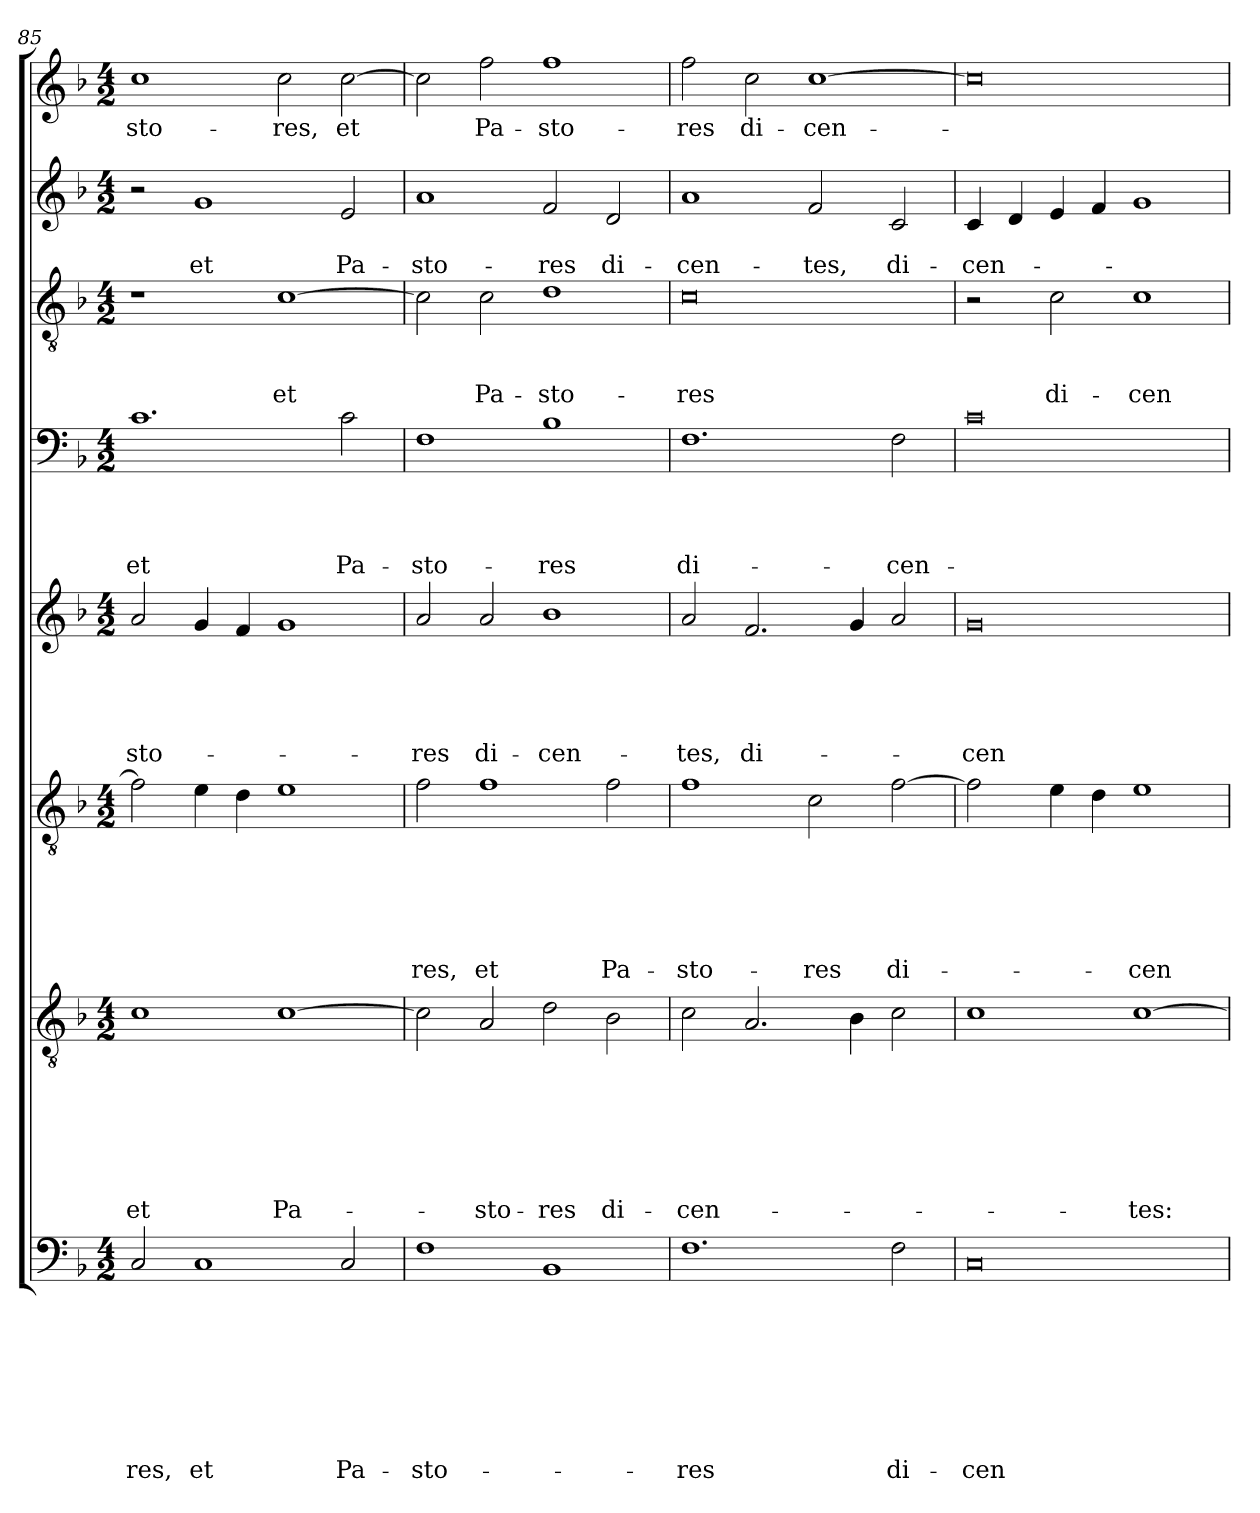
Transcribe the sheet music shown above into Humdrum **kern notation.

**kern	**text	**text	**text	**text	**text	**text	**text	**text	**kern	**text	**text	**text	**text	**text	**text	**text	**kern	**text	**text	**text	**text	**text	**text	**kern	**text	**text	**text	**text	**text	**kern	**text	**text	**text	**text	**kern	**text	**text	**text	**kern	**text	**text	**kern	**text
*part8	*part8	*part8	*part8	*part8	*part8	*part8	*part8	*part8	*part7	*part7	*part7	*part7	*part7	*part7	*part7	*part7	*part6	*part6	*part6	*part6	*part6	*part6	*part6	*part5	*part5	*part5	*part5	*part5	*part5	*part4	*part4	*part4	*part4	*part4	*part3	*part3	*part3	*part3	*part2	*part2	*part2	*part1	*part1
*staff8	*staff8	*staff8	*staff8	*staff8	*staff8	*staff8	*staff8	*staff8	*staff7	*staff7	*staff7	*staff7	*staff7	*staff7	*staff7	*staff7	*staff6	*staff6	*staff6	*staff6	*staff6	*staff6	*staff6	*staff5	*staff5	*staff5	*staff5	*staff5	*staff5	*staff4	*staff4	*staff4	*staff4	*staff4	*staff3	*staff3	*staff3	*staff3	*staff2	*staff2	*staff2	*staff1	*staff1
*clefF4	*	*	*	*	*	*	*	*	*clefGv2	*	*	*	*	*	*	*	*clefGv2	*	*	*	*	*	*	*clefG2	*	*	*	*	*	*clefF4	*	*	*	*	*clefGv2	*	*	*	*clefG2	*	*	*clefG2	*
*k[b-]	*	*	*	*	*	*	*	*	*k[b-]	*	*	*	*	*	*	*	*k[b-]	*	*	*	*	*	*	*k[b-]	*	*	*	*	*	*k[b-]	*	*	*	*	*k[b-]	*	*	*	*k[b-]	*	*	*k[b-]	*
*d:	*	*	*	*	*	*	*	*	*d:	*	*	*	*	*	*	*	*d:	*	*	*	*	*	*	*d:	*	*	*	*	*	*d:	*	*	*	*	*d:	*	*	*	*d:	*	*	*d:	*
*M4/2	*	*	*	*	*	*	*	*	*M4/2	*	*	*	*	*	*	*	*M4/2	*	*	*	*	*	*	*M4/2	*	*	*	*	*	*M4/2	*	*	*	*	*M4/2	*	*	*	*M4/2	*	*	*M4/2	*
=85	=85	=85	=85	=85	=85	=85	=85	=85	=85	=85	=85	=85	=85	=85	=85	=85	=85	=85	=85	=85	=85	=85	=85	=85	=85	=85	=85	=85	=85	=85	=85	=85	=85	=85	=85	=85	=85	=85	=85	=85	=85	=85	=85
!	!	!	!	!	!	!	!	!LO:LY:b	!	!	!	!	!	!	!	!LO:LY:b	!	!	!	!	!	!	!	!	!	!	!	!	!LO:LY:b	!	!	!	!	!LO:LY:b	!	!	!	!	!	!	!	!	!LO:LY:b
2C/	.	.	.	.	.	.	.	-res,	1c	.	.	.	.	.	.	et	2f\]	.	.	.	.	.	.	2a/	.	.	.	.	-sto-	1.c	.	.	.	et	1r	.	.	.	2r	.	.	1cc	-sto-
!	!	!	!	!	!	!	!	!LO:LY:b	!	!	!	!	!	!	!	!	!	!	!	!	!	!	!	!	!	!	!	!	!	!	!	!	!	!	!	!	!	!	!	!	!LO:LY:b	!	!
1C	.	.	.	.	.	.	.	et	.	.	.	.	.	.	.	.	4e\	.	.	.	.	.	.	4g/	.	.	.	.	.	.	.	.	.	.	.	.	.	.	1g	.	et	.	.
.	.	.	.	.	.	.	.	.	.	.	.	.	.	.	.	.	4d\	.	.	.	.	.	.	4f/	.	.	.	.	.	.	.	.	.	.	.	.	.	.	.	.	.	.	.
!	!	!	!	!	!	!	!	!	!	!	!	!	!	!	!	!LO:LY:b	!	!	!	!	!	!	!	!	!	!	!	!	!	!	!	!	!	!	!	!	!	!LO:LY:b	!	!	!	!	!LO:LY:b
.	.	.	.	.	.	.	.	.	[1c	.	.	.	.	.	.	Pa-	1e	.	.	.	.	.	.	1g	.	.	.	.	.	.	.	.	.	.	[1c	.	.	et	.	.	.	2cc\	-res,
!	!	!	!	!	!	!	!	!LO:LY:b	!	!	!	!	!	!	!	!	!	!	!	!	!	!	!	!	!	!	!	!	!	!	!	!	!	!LO:LY:b	!	!	!	!	!	!	!LO:LY:b	!	!LO:LY:b
2C/	.	.	.	.	.	.	.	Pa-	.	.	.	.	.	.	.	.	.	.	.	.	.	.	.	.	.	.	.	.	.	2c\	.	.	.	Pa-	.	.	.	.	2e/	.	Pa-	[2cc\	et
=86	=86	=86	=86	=86	=86	=86	=86	=86	=86	=86	=86	=86	=86	=86	=86	=86	=86	=86	=86	=86	=86	=86	=86	=86	=86	=86	=86	=86	=86	=86	=86	=86	=86	=86	=86	=86	=86	=86	=86	=86	=86	=86	=86
!	!	!	!	!	!	!	!	!LO:LY:b	!	!	!	!	!	!	!	!	!	!	!	!	!	!	!LO:LY:b	!	!	!	!	!	!LO:LY:b	!	!	!	!	!LO:LY:b	!	!	!	!	!	!	!LO:LY:b	!	!
1F	.	.	.	.	.	.	.	-sto-	2c\]	.	.	.	.	.	.	.	2f\	.	.	.	.	.	-res,	2a/	.	.	.	.	-res	1F	.	.	.	-sto-	2c\]	.	.	.	1a	.	-sto-	2cc\]	.
!	!	!	!	!	!	!	!	!	!	!	!	!	!	!	!	!LO:LY:b	!	!	!	!	!	!	!LO:LY:b	!	!	!	!	!	!LO:LY:b	!	!	!	!	!	!	!	!	!LO:LY:b	!	!	!	!	!LO:LY:b
.	.	.	.	.	.	.	.	.	2A/	.	.	.	.	.	.	-sto-	1f	.	.	.	.	.	et	2a/	.	.	.	.	di-	.	.	.	.	.	2c\	.	.	Pa-	.	.	.	2ff\	Pa-
!	!	!	!	!	!	!	!	!	!	!	!	!	!	!	!	!LO:LY:b	!	!	!	!	!	!	!	!	!	!	!	!	!LO:LY:b	!	!	!	!	!LO:LY:b	!	!	!	!LO:LY:b	!	!	!LO:LY:b	!	!LO:LY:b
1BB-	.	.	.	.	.	.	.	.	2d\	.	.	.	.	.	.	-res	.	.	.	.	.	.	.	1b-	.	.	.	.	-cen-	1B-	.	.	.	-res	1d	.	.	-sto-	2f/	.	-res	1ff	-sto-
!	!	!	!	!	!	!	!	!	!	!	!	!	!	!	!	!LO:LY:b	!	!	!	!	!	!	!LO:LY:b	!	!	!	!	!	!	!	!	!	!	!	!	!	!	!	!	!	!LO:LY:b	!	!
.	.	.	.	.	.	.	.	.	2B-\	.	.	.	.	.	.	di-	2f\	.	.	.	.	.	Pa-	.	.	.	.	.	.	.	.	.	.	.	.	.	.	.	2d/	.	di-	.	.
!!LO:PB:g=z
=87	=87	=87	=87	=87	=87	=87	=87	=87	=87	=87	=87	=87	=87	=87	=87	=87	=87	=87	=87	=87	=87	=87	=87	=87	=87	=87	=87	=87	=87	=87	=87	=87	=87	=87	=87	=87	=87	=87	=87	=87	=87	=87	=87
!	!	!	!	!	!	!	!	!LO:LY:b	!	!	!	!	!	!	!	!LO:LY:b	!	!	!	!	!	!	!LO:LY:b	!	!	!	!	!	!LO:LY:b	!	!	!	!	!LO:LY:b	!	!	!	!LO:LY:b	!	!	!LO:LY:b	!	!LO:LY:b
1.F	.	.	.	.	.	.	.	-res	2c\	.	.	.	.	.	.	-cen-	1f	.	.	.	.	.	-sto-	2a/	.	.	.	.	-tes,	1.F	.	.	.	di-	0c	.	.	-res	1a	.	-cen-	2ff\	-res
!	!	!	!	!	!	!	!	!	!	!	!	!	!	!	!	!	!	!	!	!	!	!	!	!	!	!	!	!	!LO:LY:b	!	!	!	!	!	!	!	!	!	!	!	!	!	!LO:LY:b
.	.	.	.	.	.	.	.	.	2.A/	.	.	.	.	.	.	.	.	.	.	.	.	.	.	2.f/	.	.	.	.	di-	.	.	.	.	.	.	.	.	.	.	.	.	2cc\	di-
!	!	!	!	!	!	!	!	!	!	!	!	!	!	!	!	!	!	!	!	!	!	!	!LO:LY:b	!	!	!	!	!	!	!	!	!	!	!	!	!	!	!	!	!	!LO:LY:b	!	!LO:LY:b
.	.	.	.	.	.	.	.	.	.	.	.	.	.	.	.	.	2c\	.	.	.	.	.	-res	.	.	.	.	.	.	.	.	.	.	.	.	.	.	.	2f/	.	-tes,	[1cc	-cen-
.	.	.	.	.	.	.	.	.	4B-\	.	.	.	.	.	.	.	.	.	.	.	.	.	.	4g/	.	.	.	.	.	.	.	.	.	.	.	.	.	.	.	.	.	.	.
!	!	!	!	!	!	!	!	!LO:LY:b	!	!	!	!	!	!	!	!	!	!	!	!	!	!	!LO:LY:b	!	!	!	!	!	!	!	!	!	!	!LO:LY:b	!	!	!	!	!	!	!LO:LY:b	!	!
2F\	.	.	.	.	.	.	.	di-	2c\	.	.	.	.	.	.	.	[2f\	.	.	.	.	.	di-	2a/	.	.	.	.	.	2F\	.	.	.	-cen-	.	.	.	.	2c/	.	di-	.	.
=88	=88	=88	=88	=88	=88	=88	=88	=88	=88	=88	=88	=88	=88	=88	=88	=88	=88	=88	=88	=88	=88	=88	=88	=88	=88	=88	=88	=88	=88	=88	=88	=88	=88	=88	=88	=88	=88	=88	=88	=88	=88	=88	=88
!	!	!	!	!	!	!	!	!LO:LY:b	!	!	!	!	!	!	!	!	!	!	!	!	!	!	!	!	!	!	!	!	!LO:LY:b	!	!	!	!	!	!	!	!	!	!	!	!LO:LY:b	!	!
0C	.	.	.	.	.	.	.	-cen-	1c	.	.	.	.	.	.	.	2f\]	.	.	.	.	.	.	0g	.	.	.	.	-cen-	0c	.	.	.	.	2r	.	.	.	4c/	.	-cen-	0cc]	.
.	.	.	.	.	.	.	.	.	.	.	.	.	.	.	.	.	.	.	.	.	.	.	.	.	.	.	.	.	.	.	.	.	.	.	.	.	.	.	4d/	.	.	.	.
!	!	!	!	!	!	!	!	!	!	!	!	!	!	!	!	!	!	!	!	!	!	!	!	!	!	!	!	!	!	!	!	!	!	!	!	!	!	!LO:LY:b	!	!	!	!	!
.	.	.	.	.	.	.	.	.	.	.	.	.	.	.	.	.	4e\	.	.	.	.	.	.	.	.	.	.	.	.	.	.	.	.	.	2c\	.	.	di-	4e/	.	.	.	.
.	.	.	.	.	.	.	.	.	.	.	.	.	.	.	.	.	4d\	.	.	.	.	.	.	.	.	.	.	.	.	.	.	.	.	.	.	.	.	.	4f/	.	.	.	.
!	!	!	!	!	!	!	!	!	!	!	!	!	!	!	!	!LO:LY:b	!	!	!	!	!	!	!LO:LY:b	!	!	!	!	!	!	!	!	!	!	!	!	!	!	!LO:LY:b	!	!	!	!	!
.	.	.	.	.	.	.	.	.	[1c	.	.	.	.	.	.	-tes:	1e	.	.	.	.	.	-cen-	.	.	.	.	.	.	.	.	.	.	.	1c	.	.	-cen-	1g	.	.	.	.
=	=	=	=	=	=	=	=	=	=	=	=	=	=	=	=	=	=	=	=	=	=	=	=	=	=	=	=	=	=	=	=	=	=	=	=	=	=	=	=	=	=	=	=
*-	*-	*-	*-	*-	*-	*-	*-	*-	*-	*-	*-	*-	*-	*-	*-	*-	*-	*-	*-	*-	*-	*-	*-	*-	*-	*-	*-	*-	*-	*-	*-	*-	*-	*-	*-	*-	*-	*-	*-	*-	*-	*-	*-
